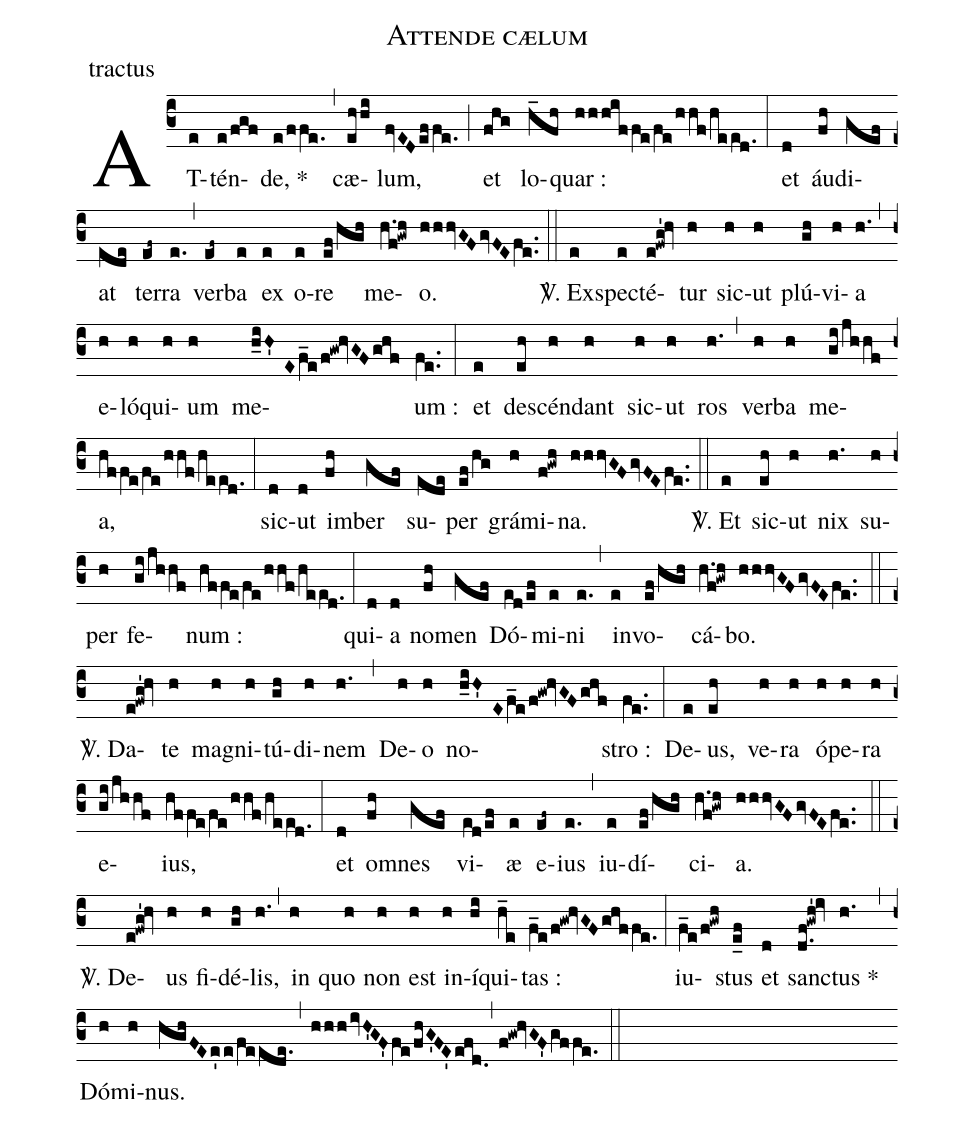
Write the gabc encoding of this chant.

name:Attende cælum;
office-part:tractus;
%%
(c3) AT(e)tén(e!/fgf)de, *(e!/ffe.) (,) cæ(ehhi)lum,(fvEDeffe.) (;) et(fhg) lo(h_fh)quar :(hhhiffe/fe/hhf!/heed.) (:)
et(d) áu(fh)di(gef)at(ede) ter(ef~)ra(e.) (,) ver(ef~)ba(e) ex(e) o(e)re(ef!/hgh) me(h.f!gwh)o.(hhhvGFgvFEfe..) (::)

<sp>V/</sp>. Ex(e)spec(e)té(e!fwg'!hv)tur(h) sic(h)ut(h) plú(gh)vi(h)a(h.) (,) e(h)ló(h)qui(h)um(h) me(h_iH'Ef_e/f!gw!hvGFghf)um :(fe..) (:)
et(e) des(eh)cén(h)dant(h) sic(h)ut(h) ros(h.) (,) ver(h)ba(h) me(gi!/jhhf)a,(hffe/fe/hhf!/heed.) (:)
sic(d)ut(d) im(fh)ber(gef) su(ede)per(ef!/hg) grá(h)mi(f!gwh)na.(hhhvGFgvFEfe..) (::)

<sp>V/</sp>. Et(e) sic(eh)ut(h) nix(h.) su(h)per(h) fe(gi!/jhhf)num :(hffe/fe/hhf!/heed.) (:)
qui(d)a(d) no(fh)men(gef) Dó(ed!/ef)mi(e)ni(e.) (,) in(e)vo(ef!/hgh)cá(h.f!gwh)bo.(hhhvGFgvFEfe..) (::)

<sp>V/</sp>. Da(e!fwg'!hv)te(h) ma(h)gni(h)tú(gh)di(h)nem(h.) (,) De(h)o(h) no(h_iH'Ef_e/f!gw!hvGFghf)stro :(fe..) (:)
De(e)us,(eh) ve(h)ra(h) ó(h)pe(h)ra(h) e(gi!/jhhf)ius,(hffe/fe/hhf!/heed.) (:)
et(d) o(fh)mnes(gef) vi(ed!/ef)æ(e) e(ef~)ius(e.) (,) iu(e)dí(ef!/hgh)ci(h.f!gwh)a.(hhhvGFgvFEfe..) (::)

<sp>V/</sp>. De(e!fwg'!hv)us(h) fi(h)dé(gh)lis,(h.) (,) in(h) quo(h) non(h) est(h) in(h)í(hi)qui(h_e)tas :(f_e!/f!gw!hvGFghffe.) (:)
iu(f_e!/f!gwh)stus(e_f) et(d) san(d.f!gwh'!iv)ctus *(h.) (,) Dó(h)mi(h)nus.(hghFEe'e!/feede.,hhhivH'GF'fe/fhG'FE'efd.,f!gw!hvGF'gffe.) (::)
